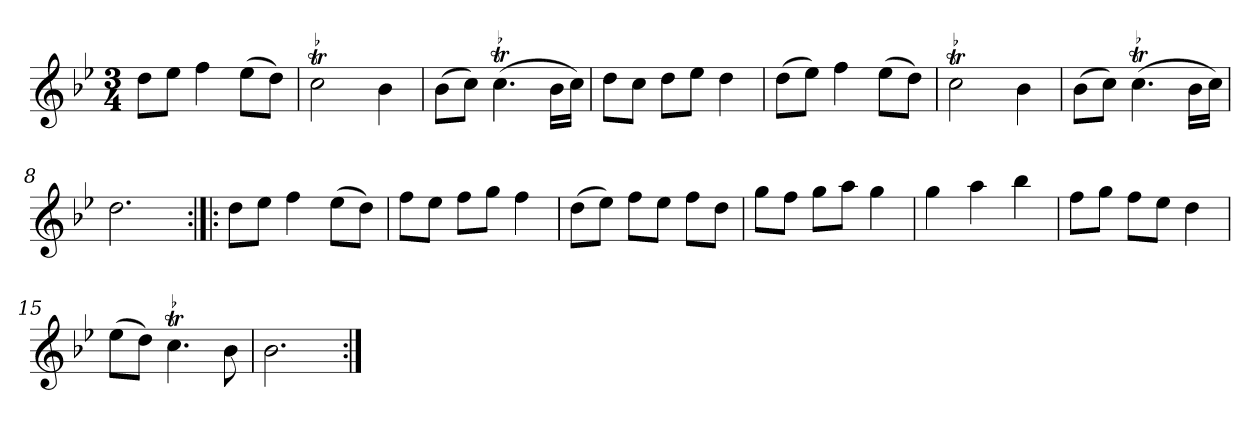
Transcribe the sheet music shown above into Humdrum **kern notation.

**kern
*part1
*staff1
*clefG2
*k[b-e-]
*B-:
*M3/4
*MM132
=1
8dd\L
8ee-\J
4ff
(8ee-\L
8dd\J)
=2
!LO:TR:acc=-
2cct
4b-
=3
(8b-\L
8cc\J)
!LO:TR:acc=-
(4.cct
16b-\LL
16cc\JJ)
=4
8dd\L
8cc\J
8dd\L
8ee-\J
4dd
=5
(8dd\L
8ee-\J)
4ff
(8ee-\L
8dd\J)
=6
!LO:TR:acc=-
2cct
4b-
=7
(8b-\L
8cc\J)
!LO:TR:acc=-
(4.cct
16b-\LL
16cc\JJ)
=8
2.dd
=9:|!|:
8dd\L
8ee-\J
4ff
(8ee-\L
8dd\J)
=10
8ff\L
8ee-\J
8ff\L
8gg\J
4ff
=11
(8dd\L
8ee-\J)
8ff\L
8ee-\J
8ff\L
8dd\J
=12
8gg\L
8ff\J
8gg\L
8aa\J
4gg
=13
4gg
4aa
4bb-
=14
8ff\L
8gg\J
8ff\L
8ee-\J
4dd
=15
(8ee-\L
8dd\J)
!LO:TR:acc=-
4.cct
8b-
=16
2.b-
=:|!
*-
